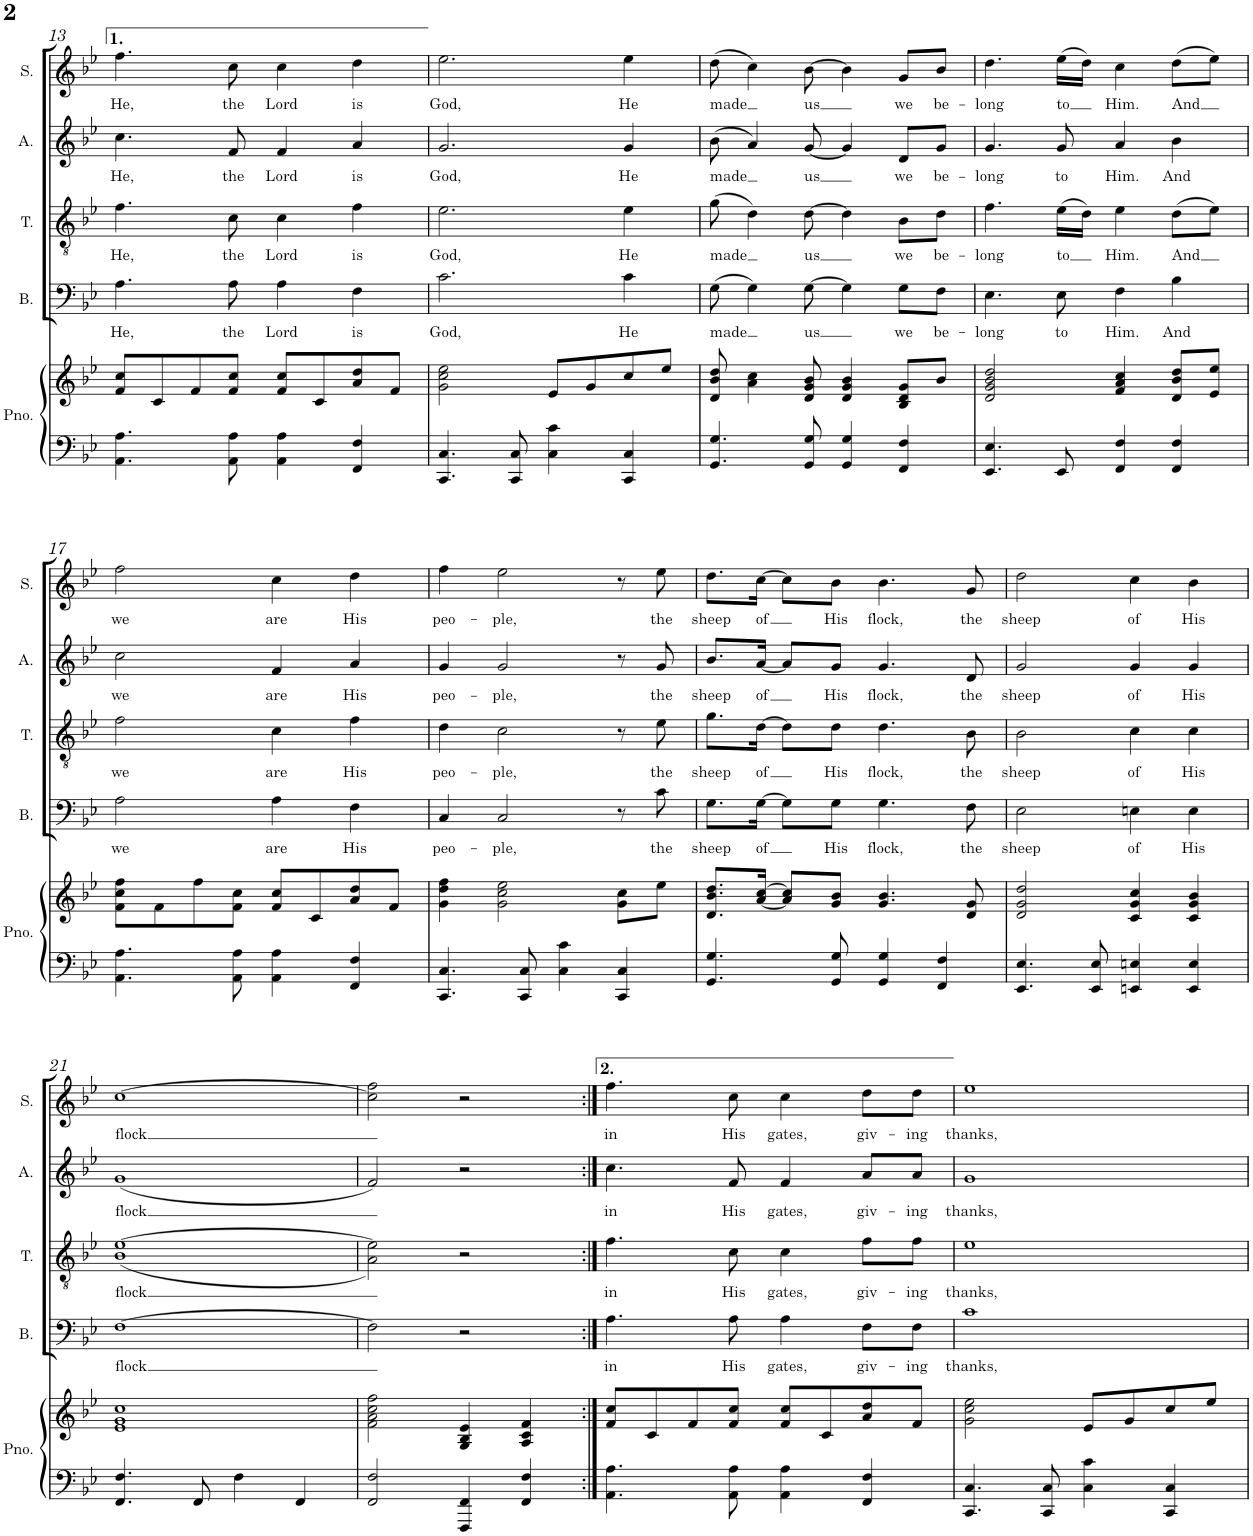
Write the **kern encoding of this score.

**kern	**kern	**kern	**text	**kern	**text	**kern	**text	**kern	**text
*part5	*part5	*part4	*part4	*part3	*part3	*part2	*part2	*part1	*part1
*staff6	*staff5	*staff4	*staff4	*staff3	*staff3	*staff2	*staff2	*staff1	*staff1
*I"Piano	*	*I"Bass	*	*I"Tenor	*	*I"Alto	*	*I"Soprano	*
*I'Pno.	*	*I'B.	*	*I'T.	*	*I'A.	*	*I'S.	*
!!LO:PB:g=z
*clefF4	*clefG2	*clefF4	*	*clefGv2	*	*clefG2	*	*clefG2	*
*k[b-e-]	*k[b-e-]	*k[b-e-]	*	*k[b-e-]	*	*k[b-e-]	*	*k[b-e-]	*
*M4/4	*M4/4	*M4/4	*	*M4/4	*	*M4/4	*	*M4/4	*
=13	=13	=13	=13	=13	=13	=13	=13	=13	=13
!	!	!	!LO:LY:b	!	!LO:LY:b	!	!LO:LY:b	!	!LO:LY:b
4.AA\ 4.A\	8f/ 8cc/L	4.A\	He,	4.f\	He,	4.cc\	He,	4.ff\	He,
.	8c/	.	.	.	.	.	.	.	.
.	8f/	.	.	.	.	.	.	.	.
!	!	!	!LO:LY:b	!	!LO:LY:b	!	!LO:LY:b	!	!LO:LY:b
8AA\ 8A\	8f/ 8cc/J	8A\	the	8c\	the	8f/	the	8cc\	the
!	!	!	!LO:LY:b	!	!LO:LY:b	!	!LO:LY:b	!	!LO:LY:b
4AA\ 4A\	8f/ 8cc/L	4A\	Lord	4c\	Lord	4f/	Lord	4cc\	Lord
.	8c/	.	.	.	.	.	.	.	.
!	!	!	!LO:LY:b	!	!LO:LY:b	!	!LO:LY:b	!	!LO:LY:b
4FF/ 4F/	8a/ 8dd/	4F\	is	4f\	is	4a/	is	4dd\	is
.	8f/J	.	.	.	.	.	.	.	.
=14	=14	=14	=14	=14	=14	=14	=14	=14	=14
!	!	!	!LO:LY:b	!	!LO:LY:b	!	!LO:LY:b	!	!LO:LY:b
4.CC/ 4.C/	2g\ 2cc\ 2ee-\	2.c\	God,	2.e-\	God,	2.g/	God,	2.ee-\	God,
8CC/ 8C/	.	.	.	.	.	.	.	.	.
4C\ 4c\	8e-/L	.	.	.	.	.	.	.	.
.	8g/	.	.	.	.	.	.	.	.
!	!	!	!LO:LY:b	!	!LO:LY:b	!	!LO:LY:b	!	!LO:LY:b
4CC/ 4C/	8cc/	4c\	He	4e-\	He	4g/	He	4ee-\	He
.	8ee-/J	.	.	.	.	.	.	.	.
=15	=15	=15	=15	=15	=15	=15	=15	=15	=15
!	!	!	!LO:LY:b	!	!LO:LY:b	!	!LO:LY:b	!	!LO:LY:b
4.GG/ 4.G/	8d/ 8b-/ 8dd/	(8G\	made	(8g\	made	(8b-\	made	(8dd\	made
.	4a\ 4cc\	4G\)	.	4d\)	.	4a/)	.	4cc\)	.
!	!	!	!LO:LY:b	!	!LO:LY:b	!	!LO:LY:b	!	!LO:LY:b
8GG/ 8G/	8d/ 8g/ 8b-/	[8G\	us	[8d\	us	[8g/	us	[8b-\	us
4GG/ 4G/	4d/ 4g/ 4b-/	4G\]	.	4d\]	.	4g/]	.	4b-\]	.
!	!	!	!LO:LY:b	!	!LO:LY:b	!	!LO:LY:b	!	!LO:LY:b
4FF/ 4F/	8B-/ 8d/ 8g/L	8G\L	we	8B-\L	we	8d/L	we	8g/L	we
!	!	!	!LO:LY:b	!	!LO:LY:b	!	!LO:LY:b	!	!LO:LY:b
.	8b-/J	8F\J	be-	8d\J	be-	8g/J	be-	8b-/J	be-
=16	=16	=16	=16	=16	=16	=16	=16	=16	=16
!	!	!	!LO:LY:b	!	!LO:LY:b	!	!LO:LY:b	!	!LO:LY:b
4.EE-/ 4.E-/	2d/ 2g/ 2b-/ 2dd/	4.E-\	-long	4.f\	-long	4.g/	-long	4.dd\	-long
!	!	!	!LO:LY:b	!	!LO:LY:b	!	!LO:LY:b	!	!LO:LY:b
8EE-/	.	8E-\	to	(16e-\LL	to	8g/	to	(16ee-\LL	to
.	.	.	.	16d\JJ)	.	.	.	16dd\JJ)	.
!	!	!	!LO:LY:b	!	!LO:LY:b	!	!LO:LY:b	!	!LO:LY:b
4FF/ 4F/	4f/ 4a/ 4cc/	4F\	Him.	4e-\	Him.	4a/	Him.	4cc\	Him.
!	!	!	!LO:LY:b	!	!LO:LY:b	!	!LO:LY:b	!	!LO:LY:b
4FF/ 4F/	8d/ 8b-/ 8dd/L	4B-\	And	(8d\L	And	4b-\	And	(8dd\L	And
.	8e-/ 8ee-/J	.	.	8e-\J)	.	.	.	8ee-\J)	.
!!LO:LB:g=z
=17	=17	=17	=17	=17	=17	=17	=17	=17	=17
!	!	!	!LO:LY:b	!	!LO:LY:b	!	!LO:LY:b	!	!LO:LY:b
4.AA\ 4.A\	8f\ 8cc\ 8ff\L	2A\	we	2f\	we	2cc\	we	2ff\	we
.	8f\	.	.	.	.	.	.	.	.
.	8ff\	.	.	.	.	.	.	.	.
8AA\ 8A\	8f\ 8cc\J	.	.	.	.	.	.	.	.
!	!	!	!LO:LY:b	!	!LO:LY:b	!	!LO:LY:b	!	!LO:LY:b
4AA\ 4A\	8f/ 8cc/L	4A\	are	4c\	are	4f/	are	4cc\	are
.	8c/	.	.	.	.	.	.	.	.
!	!	!	!LO:LY:b	!	!LO:LY:b	!	!LO:LY:b	!	!LO:LY:b
4FF/ 4F/	8a/ 8dd/	4F\	His	4f\	His	4a/	His	4dd\	His
.	8f/J	.	.	.	.	.	.	.	.
=18	=18	=18	=18	=18	=18	=18	=18	=18	=18
!	!	!	!LO:LY:b	!	!LO:LY:b	!	!LO:LY:b	!	!LO:LY:b
4.CC/ 4.C/	4g\ 4dd\ 4ff\	4C/	peo-	4d\	peo-	4g/	peo-	4ff\	peo-
!	!	!	!LO:LY:b	!	!LO:LY:b	!	!LO:LY:b	!	!LO:LY:b
.	2g\ 2cc\ 2ee-\	2C/	-ple,	2c\	-ple,	2g/	-ple,	2ee-\	-ple,
8CC/ 8C/	.	.	.	.	.	.	.	.	.
4C\ 4c\	.	.	.	.	.	.	.	.	.
4CC/ 4C/	8g\ 8cc\L	8r	.	8r	.	8r	.	8r	.
!	!	!	!LO:LY:b	!	!LO:LY:b	!	!LO:LY:b	!	!LO:LY:b
.	8ee-\J	8c\	the	8e-\	the	8g/	the	8ee-\	the
=19	=19	=19	=19	=19	=19	=19	=19	=19	=19
!	!	!	!LO:LY:b	!	!LO:LY:b	!	!LO:LY:b	!	!LO:LY:b
4.GG/ 4.G/	8.d/ 8.b-/ 8.dd/L	8.G\L	sheep	8.g\L	sheep	8.b-/L	sheep	8.dd\L	sheep
!	!	!	!LO:LY:b	!	!LO:LY:b	!	!LO:LY:b	!	!LO:LY:b
.	[16a/ [16cc/Jk	[16G\Jk	of	[16d\Jk	of	[16a/Jk	of	[16cc\Jk	of
.	8a/] 8cc/]L	8G\L]	.	8d\L]	.	8a/L]	.	8cc\L]	.
!	!	!	!LO:LY:b	!	!LO:LY:b	!	!LO:LY:b	!	!LO:LY:b
8GG/ 8G/	8g/ 8b-/J	8G\J	His	8d\J	His	8g/J	His	8b-\J	His
!	!	!	!LO:LY:b	!	!LO:LY:b	!	!LO:LY:b	!	!LO:LY:b
4GG/ 4G/	4.g/ 4.b-/	4.G\	flock,	4.d\	flock,	4.g/	flock,	4.b-\	flock,
4FF/ 4F/	.	.	.	.	.	.	.	.	.
!	!	!	!LO:LY:b	!	!LO:LY:b	!	!LO:LY:b	!	!LO:LY:b
.	8d/ 8g/	8F\	the	8B-\	the	8d/	the	8g/	the
=20	=20	=20	=20	=20	=20	=20	=20	=20	=20
!	!	!	!LO:LY:b	!	!LO:LY:b	!	!LO:LY:b	!	!LO:LY:b
4.EE-/ 4.E-/	2d/ 2g/ 2dd/	2E-\	sheep	2B-\	sheep	2g/	sheep	2dd\	sheep
8EE-/ 8E-/	.	.	.	.	.	.	.	.	.
!	!	!	!LO:LY:b	!	!LO:LY:b	!	!LO:LY:b	!	!LO:LY:b
4EEn/ 4En/	4c/ 4g/ 4cc/	4En\	of	4c\	of	4g/	of	4cc\	of
!	!	!	!LO:LY:b	!	!LO:LY:b	!	!LO:LY:b	!	!LO:LY:b
4EE/ 4E/	4c/ 4g/ 4b-/	4E\	His	4c\	His	4g/	His	4b-\	His
!!LO:LB:g=z
=21	=21	=21	=21	=21	=21	=21	=21	=21	=21
!	!	!	!LO:LY:b	!	!LO:LY:b	!	!LO:LY:b	!	!LO:LY:b
4.FF/ 4.F/	1e- 1g 1cc	[1F	flock	(<1B- [1e-	flock	(1g	flock	[1cc	flock
8FF/	.	.	.	.	.	.	.	.	.
4F\	.	.	.	.	.	.	.	.	.
4FF/	.	.	.	.	.	.	.	.	.
=22	=22	=22	=22	=22	=22	=22	=22	=22	=22
2FF/ 2F/	2f\ 2a\ 2cc\ 2ff\	2F\]	.	2A\ 2e-\])	.	2f/)	.	2cc\] 2ff\	.
4FFF/ 4FF/	4G/ 4B-/ 4e-/	2r	.	2r	.	2r	.	2r	.
4FF/ 4F/	4A/ 4c/ 4f/	.	.	.	.	.	.	.	.
=23:|!	=23:|!	=23:|!	=23:|!	=23:|!	=23:|!	=23:|!	=23:|!	=23:|!	=23:|!
!	!	!	!LO:LY:b	!	!LO:LY:b	!	!LO:LY:b	!	!LO:LY:b
4.AA\ 4.A\	8f/ 8cc/L	4.A\	in	4.f\	in	4.cc\	in	4.ff\	in
.	8c/	.	.	.	.	.	.	.	.
.	8f/	.	.	.	.	.	.	.	.
!	!	!	!LO:LY:b	!	!LO:LY:b	!	!LO:LY:b	!	!LO:LY:b
8AA\ 8A\	8f/ 8cc/J	8A\	His	8c\	His	8f/	His	8cc\	His
!	!	!	!LO:LY:b	!	!LO:LY:b	!	!LO:LY:b	!	!LO:LY:b
4AA\ 4A\	8f/ 8cc/L	4A\	gates,	4c\	gates,	4f/	gates,	4cc\	gates,
.	8c/	.	.	.	.	.	.	.	.
!	!	!	!LO:LY:b	!	!LO:LY:b	!	!LO:LY:b	!	!LO:LY:b
4FF/ 4F/	8a/ 8dd/	8F\L	giv-	8f\L	giv-	8a/L	giv-	8dd\L	giv-
!	!	!	!LO:LY:b	!	!LO:LY:b	!	!LO:LY:b	!	!LO:LY:b
.	8f/J	8F\J	-ing	8f\J	-ing	8a/J	-ing	8dd\J	-ing
=24	=24	=24	=24	=24	=24	=24	=24	=24	=24
!	!	!	!LO:LY:b	!	!LO:LY:b	!	!LO:LY:b	!	!LO:LY:b
4.CC/ 4.C/	2g\ 2cc\ 2ee-\	1c	thanks,	1e-	thanks,	1g	thanks,	1ee-	thanks,
8CC/ 8C/	.	.	.	.	.	.	.	.	.
4C\ 4c\	8e-/L	.	.	.	.	.	.	.	.
.	8g/	.	.	.	.	.	.	.	.
4CC/ 4C/	8cc/	.	.	.	.	.	.	.	.
.	8ee-/J	.	.	.	.	.	.	.	.
=	=	=	=	=	=	=	=	=	=
*-	*-	*-	*-	*-	*-	*-	*-	*-	*-
